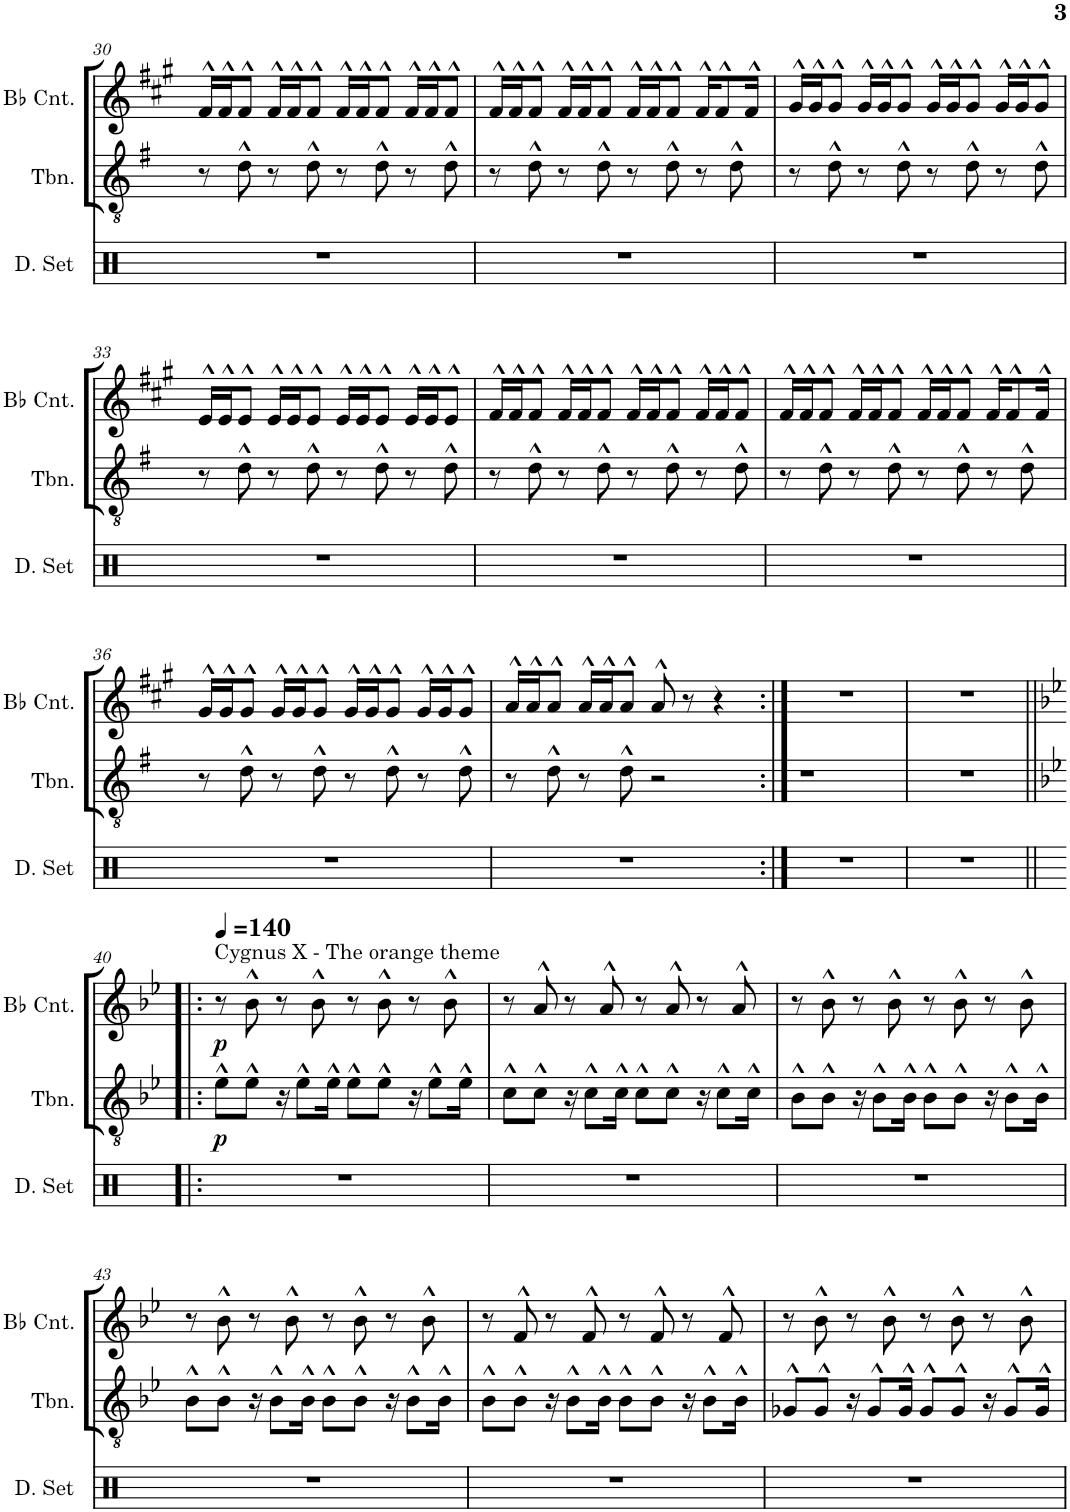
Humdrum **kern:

**kern	**kern	**dynam	**kern	**dynam
*part3	*part2	*part2	*part1	*part1
*staff3	*staff2	*staff2	*staff1	*staff1
*I"Drumset	*I"Trombone	*	*I"Bb Cornet	*
*I'D. Set	*I'Tbn.	*	*I'Bb Cnt.	*
!!LO:PB:g=z
*clefX	*clefGv2	*	*clefG2	*
*	*Trd1c2	*	*Trd1c2	*
*k[]	*k[f#]	*	*k[f#c#g#]	*
*M4/4	*M4/4	*	*M4/4	*
=30	=30	=30	=30	=30
1r	8r	.	16f#^^/LL	.
.	.	.	16f#^^/J	.
.	8d^^\	.	8f#^^/J	.
.	8r	.	16f#^^/LL	.
.	.	.	16f#^^/J	.
.	8d^^\	.	8f#^^/J	.
.	8r	.	16f#^^/LL	.
.	.	.	16f#^^/J	.
.	8d^^\	.	8f#^^/J	.
.	8r	.	16f#^^/LL	.
.	.	.	16f#^^/J	.
.	8d^^\	.	8f#^^/J	.
=31	=31	=31	=31	=31
1r	8r	.	16f#^^/LL	.
.	.	.	16f#^^/J	.
.	8d^^\	.	8f#^^/J	.
.	8r	.	16f#^^/LL	.
.	.	.	16f#^^/J	.
.	8d^^\	.	8f#^^/J	.
.	8r	.	16f#^^/LL	.
.	.	.	16f#^^/J	.
.	8d^^\	.	8f#^^/J	.
.	8r	.	16f#^^/KL	.
.	.	.	8f#^^/	.
.	8d^^\	.	.	.
.	.	.	16f#^^/Jk	.
=32	=32	=32	=32	=32
1r	8r	.	16g#^^/LL	.
.	.	.	16g#^^/J	.
.	8d^^\	.	8g#^^/J	.
.	8r	.	16g#^^/LL	.
.	.	.	16g#^^/J	.
.	8d^^\	.	8g#^^/J	.
.	8r	.	16g#^^/LL	.
.	.	.	16g#^^/J	.
.	8d^^\	.	8g#^^/J	.
.	8r	.	16g#^^/LL	.
.	.	.	16g#^^/J	.
.	8d^^\	.	8g#^^/J	.
!!LO:LB:g=z
=33	=33	=33	=33	=33
1r	8r	.	16e^^/LL	.
.	.	.	16e^^/J	.
.	8d^^\	.	8e^^/J	.
.	8r	.	16e^^/LL	.
.	.	.	16e^^/J	.
.	8d^^\	.	8e^^/J	.
.	8r	.	16e^^/LL	.
.	.	.	16e^^/J	.
.	8d^^\	.	8e^^/J	.
.	8r	.	16e^^/LL	.
.	.	.	16e^^/J	.
.	8d^^\	.	8e^^/J	.
=34	=34	=34	=34	=34
1r	8r	.	16f#^^/LL	.
.	.	.	16f#^^/J	.
.	8d^^\	.	8f#^^/J	.
.	8r	.	16f#^^/LL	.
.	.	.	16f#^^/J	.
.	8d^^\	.	8f#^^/J	.
.	8r	.	16f#^^/LL	.
.	.	.	16f#^^/J	.
.	8d^^\	.	8f#^^/J	.
.	8r	.	16f#^^/LL	.
.	.	.	16f#^^/J	.
.	8d^^\	.	8f#^^/J	.
=35	=35	=35	=35	=35
1r	8r	.	16f#^^/LL	.
.	.	.	16f#^^/J	.
.	8d^^\	.	8f#^^/J	.
.	8r	.	16f#^^/LL	.
.	.	.	16f#^^/J	.
.	8d^^\	.	8f#^^/J	.
.	8r	.	16f#^^/LL	.
.	.	.	16f#^^/J	.
.	8d^^\	.	8f#^^/J	.
.	8r	.	16f#^^/KL	.
.	.	.	8f#^^/	.
.	8d^^\	.	.	.
.	.	.	16f#^^/Jk	.
!!LO:LB:g=z
=36	=36	=36	=36	=36
1r	8r	.	16g#^^/LL	.
.	.	.	16g#^^/J	.
.	8d^^\	.	8g#^^/J	.
.	8r	.	16g#^^/LL	.
.	.	.	16g#^^/J	.
.	8d^^\	.	8g#^^/J	.
.	8r	.	16g#^^/LL	.
.	.	.	16g#^^/J	.
.	8d^^\	.	8g#^^/J	.
.	8r	.	16g#^^/LL	.
.	.	.	16g#^^/J	.
.	8d^^\	.	8g#^^/J	.
=37	=37	=37	=37	=37
1r	8r	.	16a^^/LL	.
.	.	.	16a^^/J	.
.	8d^^\	.	8a^^/J	.
.	8r	.	16a^^/LL	.
.	.	.	16a^^/J	.
.	8d^^\	.	8a^^/J	.
.	2r	.	8a^^/	.
.	.	.	8r	.
.	.	.	4r	.
=38:|!	=38:|!	=38:|!	=38:|!	=38:|!
1r	1r	.	1r	.
=39	=39	=39	=39	=39
1r	1r	.	1r	.
!!LO:LB:g=z
=40!|:	=40!|:	=40!|:	=40!|:	=40!|:
*	*k[b-e-]	*	*k[b-e-]	*
*	*	*	*MM140	*
!	!	!	!LO:TX:a:t=Cygnus X - The orange theme	!
!	!	!LO:DY:b	!	!LO:DY:b
1r	8e-^^\L	p	8r	p
.	8e-^^\J	.	8b-^^\	.
.	16r	.	8r	.
.	8e-^^\L	.	.	.
.	.	.	8b-^^\	.
.	16e-^^\Jk	.	.	.
.	8e-^^\L	.	8r	.
.	8e-^^\J	.	8b-^^\	.
.	16r	.	8r	.
.	8e-^^\L	.	.	.
.	.	.	8b-^^\	.
.	16e-^^\Jk	.	.	.
=41	=41	=41	=41	=41
1r	8c^^\L	.	8r	.
.	8c^^\J	.	8a^^/	.
.	16r	.	8r	.
.	8c^^\L	.	.	.
.	.	.	8a^^/	.
.	16c^^\Jk	.	.	.
.	8c^^\L	.	8r	.
.	8c^^\J	.	8a^^/	.
.	16r	.	8r	.
.	8c^^\L	.	.	.
.	.	.	8a^^/	.
.	16c^^\Jk	.	.	.
=42	=42	=42	=42	=42
1r	8B-^^\L	.	8r	.
.	8B-^^\J	.	8b-^^\	.
.	16r	.	8r	.
.	8B-^^\L	.	.	.
.	.	.	8b-^^\	.
.	16B-^^\Jk	.	.	.
.	8B-^^\L	.	8r	.
.	8B-^^\J	.	8b-^^\	.
.	16r	.	8r	.
.	8B-^^\L	.	.	.
.	.	.	8b-^^\	.
.	16B-^^\Jk	.	.	.
!!LO:LB:g=z
=43	=43	=43	=43	=43
1r	8B-^^\L	.	8r	.
.	8B-^^\J	.	8b-^^\	.
.	16r	.	8r	.
.	8B-^^\L	.	.	.
.	.	.	8b-^^\	.
.	16B-^^\Jk	.	.	.
.	8B-^^\L	.	8r	.
.	8B-^^\J	.	8b-^^\	.
.	16r	.	8r	.
.	8B-^^\L	.	.	.
.	.	.	8b-^^\	.
.	16B-^^\Jk	.	.	.
=44	=44	=44	=44	=44
1r	8B-^^\L	.	8r	.
.	8B-^^\J	.	8f^^/	.
.	16r	.	8r	.
.	8B-^^\L	.	.	.
.	.	.	8f^^/	.
.	16B-^^\Jk	.	.	.
.	8B-^^\L	.	8r	.
.	8B-^^\J	.	8f^^/	.
.	16r	.	8r	.
.	8B-^^\L	.	.	.
.	.	.	8f^^/	.
.	16B-^^\Jk	.	.	.
=45	=45	=45	=45	=45
1r	8G-X^^/L	.	8r	.
.	8G-^^/J	.	8b-^^\	.
.	16r	.	8r	.
.	8G-^^/L	.	.	.
.	.	.	8b-^^\	.
.	16G-^^/Jk	.	.	.
.	8G-^^/L	.	8r	.
.	8G-^^/J	.	8b-^^\	.
.	16r	.	8r	.
.	8G-^^/L	.	.	.
.	.	.	8b-^^\	.
.	16G-^^/Jk	.	.	.
=	=	=	=	=
*-	*-	*-	*-	*-
